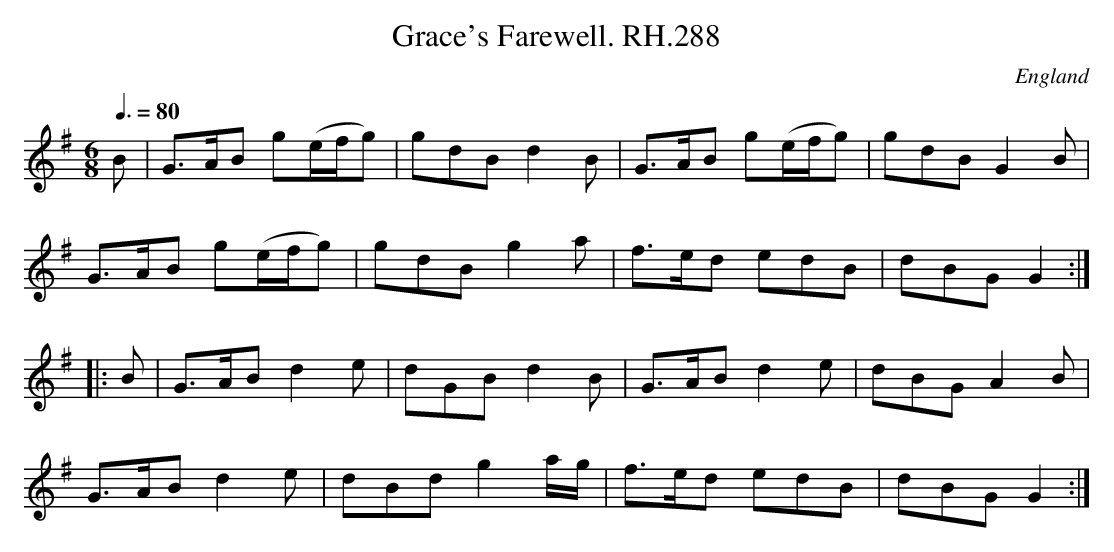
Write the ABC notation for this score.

X:1
T:Grace's Farewell. RH.288
L:1/8
M:6/8
O:England
Q:3/8=80
K:G
B|G>AB g(e/f/g)|gdB d2B|G>AB g(e/f/g)|gdB G2B|!
G>AB g(e/f/g)|gdB g2a|f>ed edB|dBG G2:|!
|:B|G>AB d2e|dGB d2B|G>AB d2e|dBG A2B|!
G>AB d2e|dBd g2a/g/|f>ed edB|dBG G2:|
